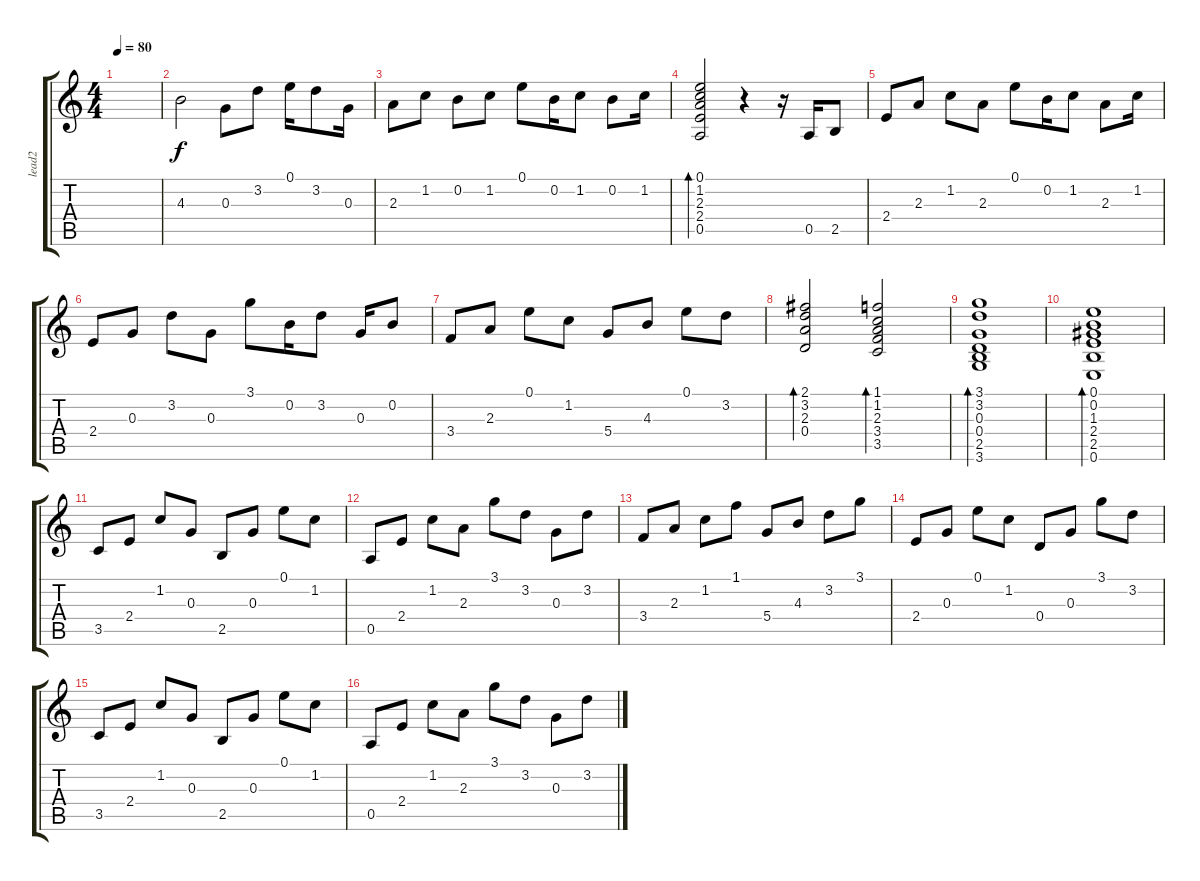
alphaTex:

\track ("lead2" "lead2") {instrument electricguitarjazz}
\staff {score tabs}
\tuning (E4 B3 G3 D3 A2 E2) {hide}
\ts (4 4)
\tempo 80
\clef g2
\ks c
|
4.3.2{volume 7} 0.3.8 3.2.8 0.1.16 3.2.8 0.3.16 |
2.3.8 1.2.8 0.2.8 1.2.8 0.1.8 0.2.16 1.2.8 0.2.8 1.2.16 |
(0.1 1.2 2.3 2.4 0.5).2{bd 240} r.4 r.16 0.5.16 2.5.8 |
2.4.8 2.3.8 1.2.8 2.3.8 0.1.8 0.2.16 1.2.8 2.3.8 1.2.16 |
2.4.8 0.3.8 3.2.8 0.3.8 3.1.8 0.2.16 3.2.8 0.3.16 0.2.8 |
3.4.8 2.3.8 0.1.8 1.2.8 5.4.8 4.3.8 0.1.8 3.2.8 |
(2.1 3.2 2.3 0.4).2{bd 240 instrument overdrivenguitar} (1.1 1.2 2.3 3.4 3.5).2{bd 240} |
(3.1 3.2 0.3 0.4 2.5 3.6).1{bd 240} |
(0.1 0.2 1.3 2.4 2.5 0.6).1{bd 240} |
3.5.8{volume 7 balance 8 instrument electricguitarjazz} 2.4.8 1.2.8 0.3.8 2.5.8 0.3.8 0.1.8 1.2.8 |
0.5.8 2.4.8 1.2.8 2.3.8 3.1.8 3.2.8 0.3.8 3.2.8 |
3.4.8 2.3.8 1.2.8 1.1.8 5.4.8 4.3.8 3.2.8 3.1.8 |
2.4.8 0.3.8 0.1.8 1.2.8 0.4.8 0.3.8 3.1.8 3.2.8 |
3.5.8{instrument electricguitarjazz} 2.4.8 1.2.8 0.3.8 2.5.8 0.3.8 0.1.8 1.2.8 |
0.5.8 2.4.8 1.2.8 2.3.8 3.1.8 3.2.8 0.3.8 3.2.8
